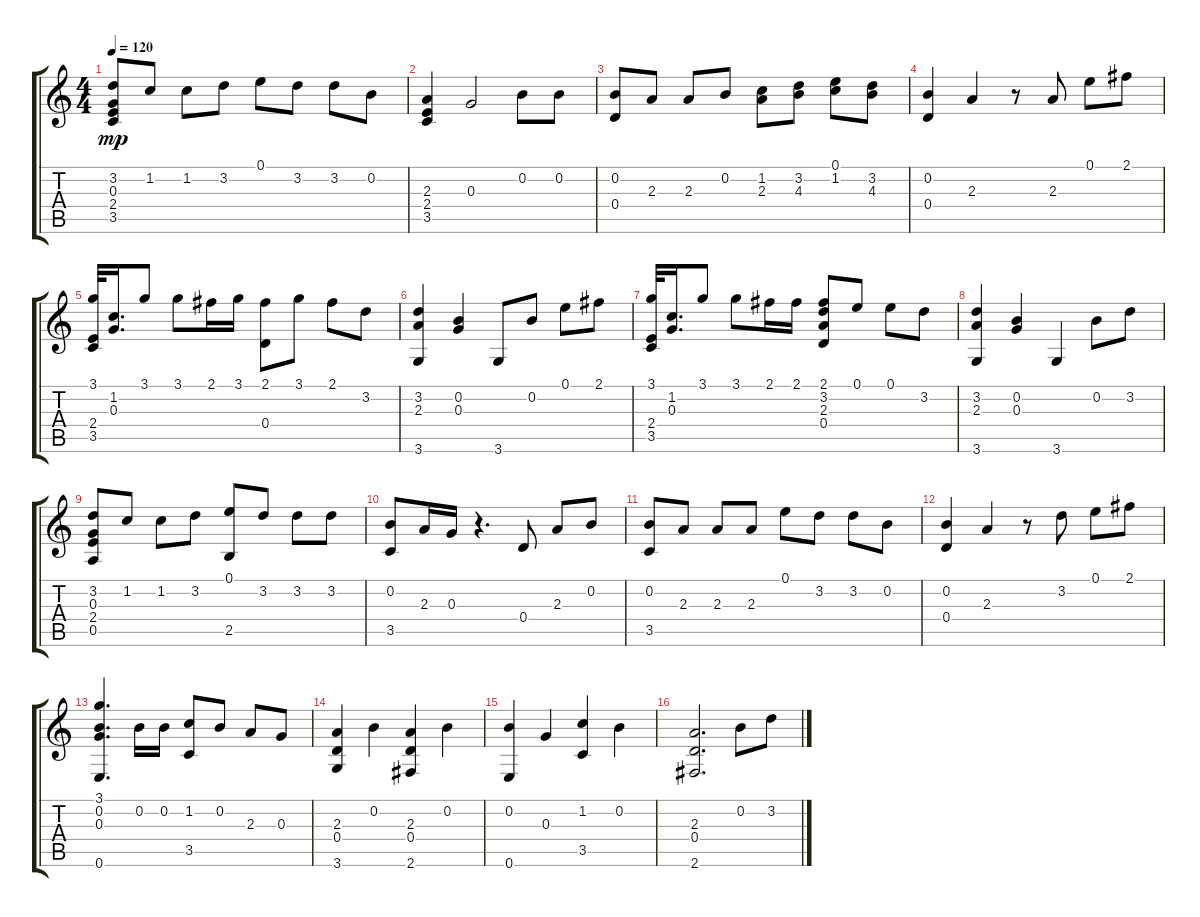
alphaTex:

\track "" {instrument acousticguitarsteel}
\staff {score tabs}
\tuning (E4 B3 G3 D3 A2 E2) {hide}
\ts (4 4)
\tempo 120
\clef g2
\ks c
(3.2 0.3 2.4 3.5).8{dy mp} 1.2.8 1.2.8 3.2.8 0.1.8 3.2.8 3.2.8 0.2.8 |
(2.3 2.4 3.5).4 0.3.2 0.2.8 0.2.8 |
(0.2 0.4).8 2.3.8 2.3.8 0.2.8 (1.2 2.3).8 (3.2 4.3).8 (0.1 1.2).8 (3.2 4.3).8 |
(0.2 0.4).4 2.3.4 r.8 2.3.8 0.1.8 2.1.8 |
(3.1 2.4 3.5).32 (1.2 0.3).16{d} 3.1.8 3.1.8 2.1.16 3.1.16 (2.1 0.4).8 3.1.8 2.1.8 3.2.8 |
(3.2 2.3 3.6).4 (0.2 0.3).4 3.6.8 0.2.8 0.1.8 2.1.8 |
(3.1 2.4 3.5).32 (1.2 0.3).16{d} 3.1.8 3.1.8 2.1.16 2.1.16 (2.1 3.2 2.3 0.4).8 0.1.8 0.1.8 3.2.8 |
(3.2 2.3 3.6).4 (0.2 0.3).4 3.6.4 0.2.8 3.2.8 |
(3.2 0.3 2.4 0.5).8 1.2.8 1.2.8 3.2.8 (0.1 2.5).8 3.2.8 3.2.8 3.2.8 |
(0.2 3.5).8 2.3.16 0.3.16 r.4{d} 0.4.8 2.3.8 0.2.8 |
(0.2 3.5).8 2.3.8 2.3.8 2.3.8 0.1.8 3.2.8 3.2.8 0.2.8 |
(0.2 0.4).4 2.3.4 r.8 3.2.8 0.1.8 2.1.8 |
(3.1 0.2 0.3 0.6).4{d} 0.2.16 0.2.16 (1.2 3.5).8 0.2.8 2.3.8 0.3.8 |
(2.3 0.4 3.6).4 0.2.4 (2.3 0.4 2.6).4 0.2.4 |
(0.2 0.6).4 0.3.4 (1.2 3.5).4 0.2.4 |
(2.3 0.4 2.6).2{d} 0.2.8 3.2.8
